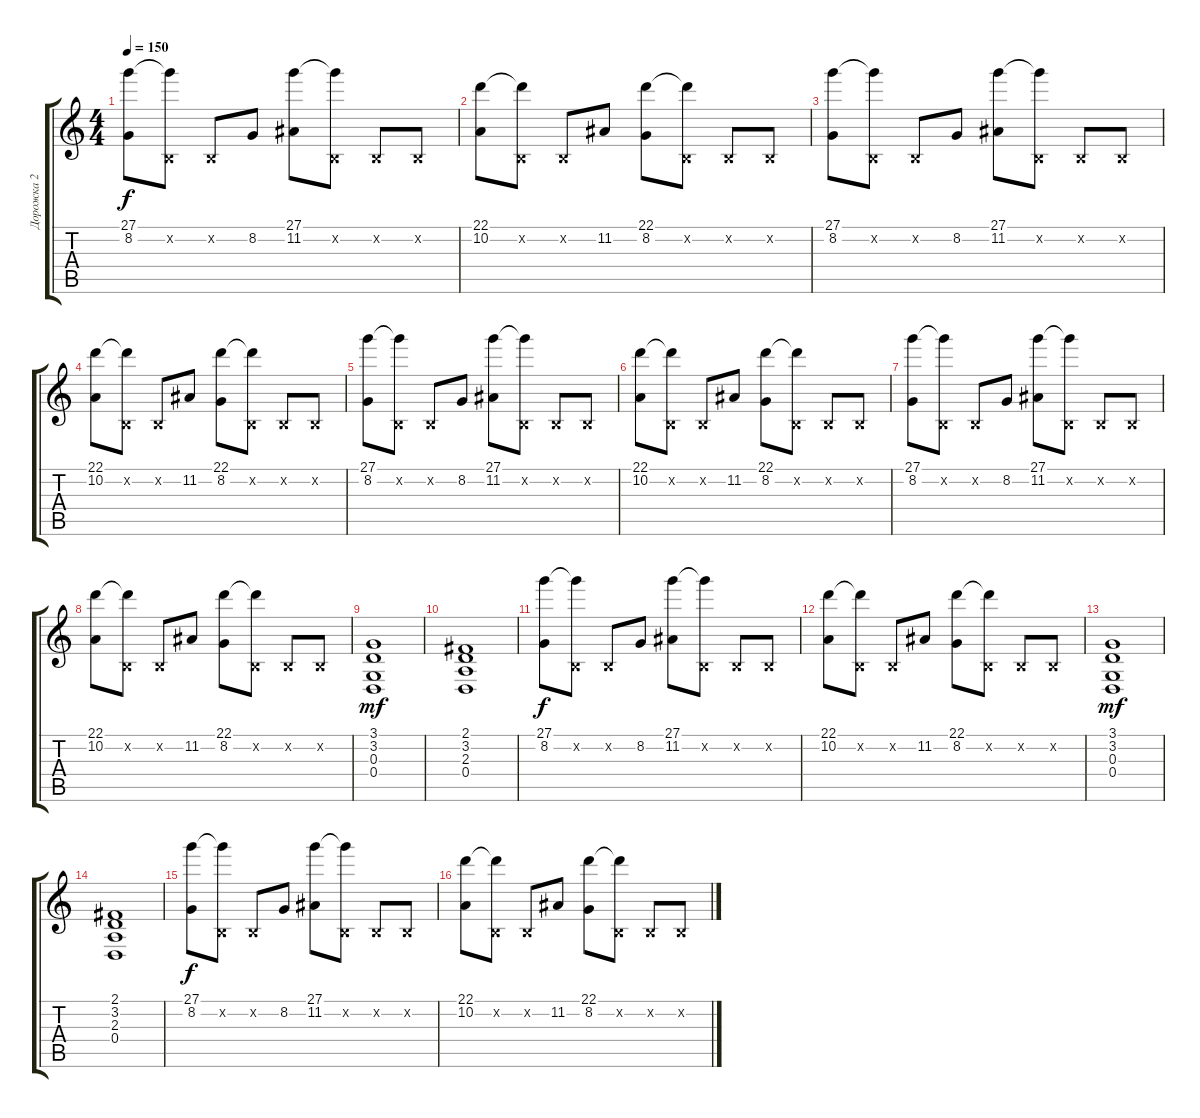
\track ("Дорожка 2" "Дорожка 2") {instrument stringensemble1}
\staff {score tabs}
\tuning (E4 B3 G3 D3 A2 E2) {hide}
\ts (4 4)
\tempo 150
\clef g2
\ks c
(27.1 8.2).8{dy f} (27.1{t} 0.2{x}).8 0.2{x}.8 8.2.8 (27.1 11.2).8 (27.1{t} 0.2{x}).8 0.2{x}.8 0.2{x}.8 |
(22.1 10.2).8 (22.1{t} 0.2{x}).8 0.2{x}.8 11.2.8 (22.1 8.2).8 (22.1{t} 0.2{x}).8 0.2{x}.8 0.2{x}.8 |
(27.1 8.2).8 (27.1{t} 0.2{x}).8 0.2{x}.8 8.2.8 (27.1 11.2).8 (27.1{t} 0.2{x}).8 0.2{x}.8 0.2{x}.8 |
(22.1 10.2).8 (22.1{t} 0.2{x}).8 0.2{x}.8 11.2.8 (22.1 8.2).8 (22.1{t} 0.2{x}).8 0.2{x}.8 0.2{x}.8 |
(27.1 8.2).8 (27.1{t} 0.2{x}).8 0.2{x}.8 8.2.8 (27.1 11.2).8 (27.1{t} 0.2{x}).8 0.2{x}.8 0.2{x}.8 |
(22.1 10.2).8 (22.1{t} 0.2{x}).8 0.2{x}.8 11.2.8 (22.1 8.2).8 (22.1{t} 0.2{x}).8 0.2{x}.8 0.2{x}.8 |
(27.1 8.2).8 (27.1{t} 0.2{x}).8 0.2{x}.8 8.2.8 (27.1 11.2).8 (27.1{t} 0.2{x}).8 0.2{x}.8 0.2{x}.8 |
(22.1 10.2).8 (22.1{t} 0.2{x}).8 0.2{x}.8 11.2.8 (22.1 8.2).8 (22.1{t} 0.2{x}).8 0.2{x}.8 0.2{x}.8 |
(3.1 3.2 0.3 0.4).1{dy mf} |
(2.1 3.2 2.3 0.4).1 |
(27.1 8.2).8{dy f} (27.1{t} 0.2{x}).8 0.2{x}.8 8.2.8 (27.1 11.2).8 (27.1{t} 0.2{x}).8 0.2{x}.8 0.2{x}.8 |
(22.1 10.2).8 (22.1{t} 0.2{x}).8 0.2{x}.8 11.2.8 (22.1 8.2).8 (22.1{t} 0.2{x}).8 0.2{x}.8 0.2{x}.8 |
(3.1 3.2 0.3 0.4).1{dy mf} |
(2.1 3.2 2.3 0.4).1 |
(27.1 8.2).8{dy f} (27.1{t} 0.2{x}).8 0.2{x}.8 8.2.8 (27.1 11.2).8 (27.1{t} 0.2{x}).8 0.2{x}.8 0.2{x}.8 |
(22.1 10.2).8 (22.1{t} 0.2{x}).8 0.2{x}.8 11.2.8 (22.1 8.2).8 (22.1{t} 0.2{x}).8 0.2{x}.8 0.2{x}.8
